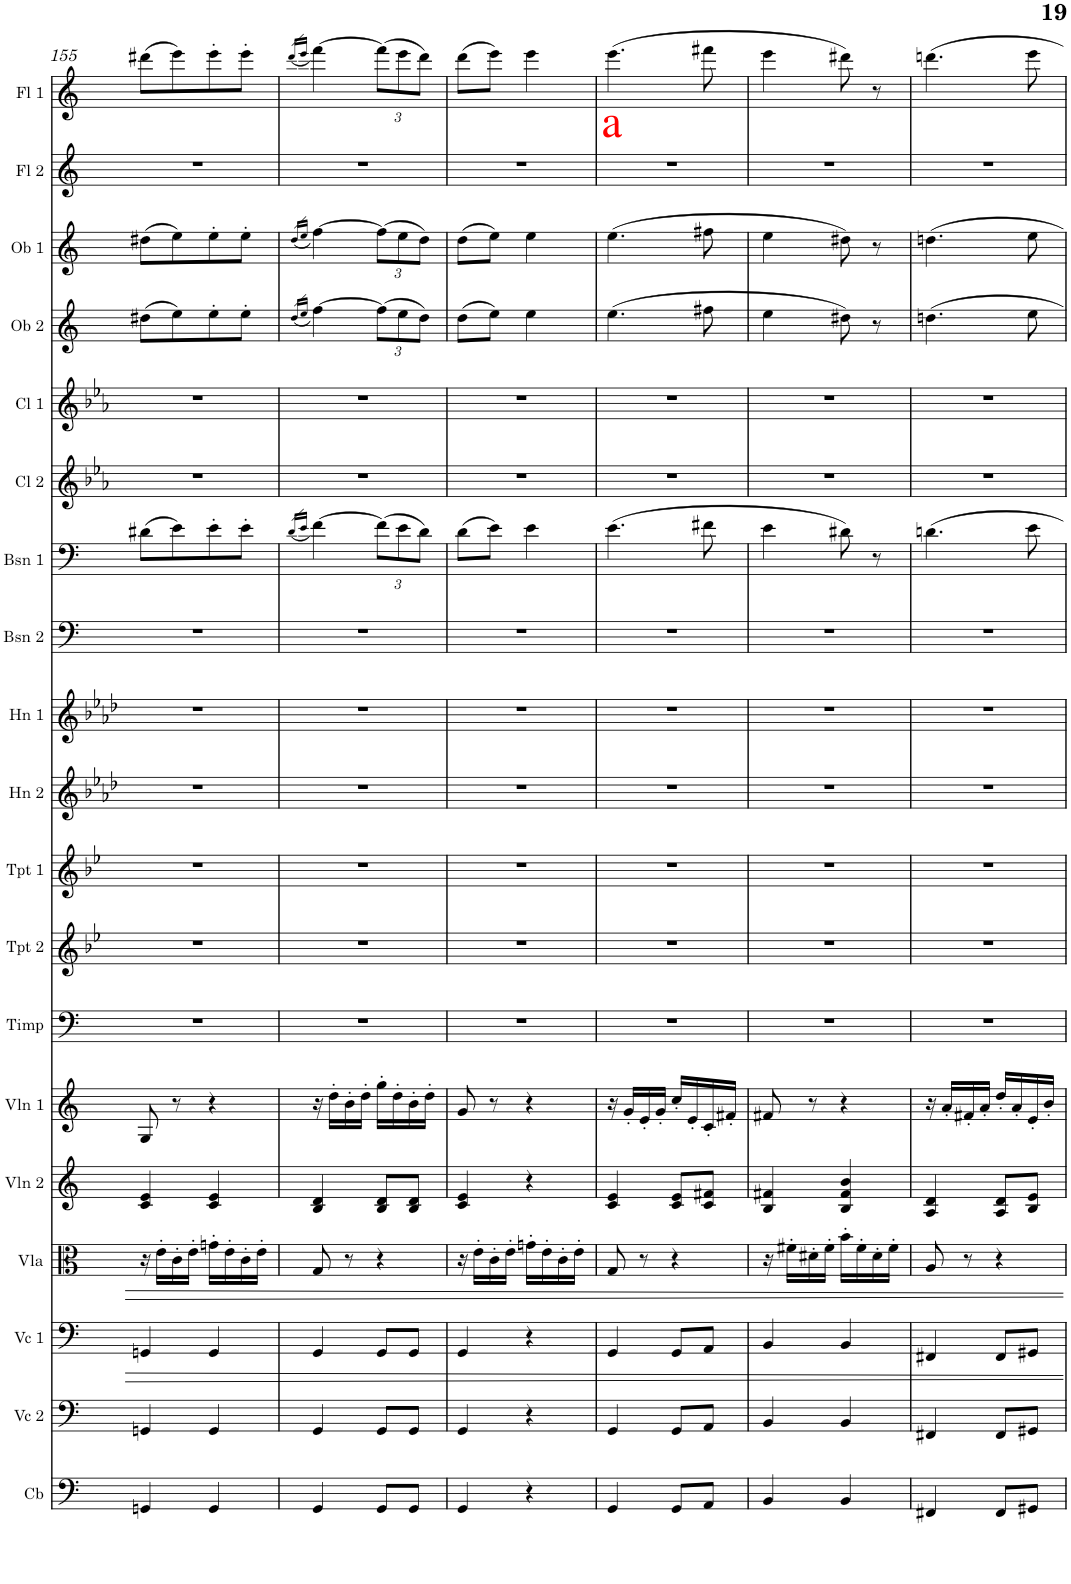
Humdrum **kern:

**kern	**kern	**kern	**kern	**kern	**kern	**kern	**kern	**kern	**kern	**kern	**kern	**kern	**kern	**kern	**kern	**kern	**kern	**kern	**text
*part19	*part18	*part17	*part16	*part15	*part14	*part13	*part12	*part11	*part10	*part9	*part8	*part7	*part6	*part5	*part4	*part3	*part2	*part1	*part1
*staff19	*staff18	*staff17	*staff16	*staff15	*staff14	*staff13	*staff12	*staff11	*staff10	*staff9	*staff8	*staff7	*staff6	*staff5	*staff4	*staff3	*staff2	*staff1	*staff1
*I"Contrabass	*I"Violoncello 2	*I"Violoncello 1	*I"Viola	*I"Violin 2	*I"Violin 1	*I"Timpani	*I"D Trumpet 2	*I"D Trumpet 1	*I"E Horn 2	*I"E Horn 1	*I"Bassoon 2	*I"Bassoon 1	*I"A Clarinet 2	*I"A Clarinet 1	*I"Oboe 2	*I"Oboe 1	*I"Flute 2	*I"Flute 1	*
*I'Cb	*I'Vc 2	*I'Vc 1	*I'Vla	*I'Vln 2	*I'Vln 1	*I'Timp	*I'Tpt 2	*I'Tpt 1	*I'Hn 2	*I'Hn 1	*I'Bsn 2	*I'Bsn 1	*I'Cl 2	*I'Cl 1	*I'Ob 2	*I'Ob 1	*I'Fl 2	*I'Fl 1	*
!!LO:PB:g=z
*clefF4	*clefF4	*clefF4	*clefC3	*clefG2	*clefG2	*clefF4	*clefG2	*clefG2	*clefG2	*clefG2	*clefF4	*clefF4	*clefG2	*clefG2	*clefG2	*clefG2	*clefG2	*clefG2	*
*Trd7c12	*	*	*	*	*	*	*Trd-1c-2	*Trd-1c-2	*Trd5c8	*Trd5c8	*	*	*Trd2c3	*Trd2c3	*	*	*	*	*
*k[]	*k[]	*k[]	*k[]	*k[]	*k[]	*k[]	*k[b-e-]	*k[b-e-]	*k[b-e-a-d-]	*k[b-e-a-d-]	*k[]	*k[]	*k[b-e-a-]	*k[b-e-a-]	*k[]	*k[]	*k[]	*k[]	*
*M2/4	*M2/4	*M2/4	*M2/4	*M2/4	*M2/4	*M2/4	*M2/4	*M2/4	*M2/4	*M2/4	*M2/4	*M2/4	*M2/4	*M2/4	*M2/4	*M2/4	*M2/4	*M2/4	*
=155	=155	=155	=155	=155	=155	=155	=155	=155	=155	=155	=155	=155	=155	=155	=155	=155	=155	=155	=155
4GGn/	4GGn/	4GGn/	16r	4c/ 4e/	8G/	2r	2r	2r	2r	2r	2r	(8d#X\L	2r	2r	(8dd#X\L	(8dd#X\L	2r	(8ddd#X\L	.
.	.	.	16e'\LL	.	.	.	.	.	.	.	.	.	.	.	.	.	.	.	.
.	.	.	16c'\	.	8r	.	.	.	.	.	.	8e\)	.	.	8ee\)	8ee\)	.	8eee\)	.
.	.	.	16e'\JJ	.	.	.	.	.	.	.	.	.	.	.	.	.	.	.	.
4GG/	4GG/	4GG/	16gn'\LL	4c/ 4e/	4r	.	.	.	.	.	.	8e'\	.	.	8ee'\	8ee'\	.	8eee'\	.
.	.	.	16e'\	.	.	.	.	.	.	.	.	.	.	.	.	.	.	.	.
.	.	.	16c'\	.	.	.	.	.	.	.	.	8e'\J	.	.	8ee'\J	8ee'\J	.	8eee'\J	.
.	.	.	16e'\JJ	.	.	.	.	.	.	.	.	.	.	.	.	.	.	.	.
=156	=156	=156	=156	=156	=156	=156	=156	=156	=156	=156	=156	=156	=156	=156	=156	=156	=156	=156	=156
.	.	.	.	.	.	.	.	.	.	.	.	(16qd/LL	.	.	(16qdd/LL	(16qdd/LL	.	(16qddd/LL	.
.	.	.	.	.	.	.	.	.	.	.	.	16qe/JJ	.	.	16qee/JJ	16qee/JJ	.	16qeee/JJ	.
4GG/	4GG/	4GG/	8G/	4B/ 4d/	16r	2r	2r	2r	2r	2r	2r	[4f\)	2r	2r	[4ff\)	[4ff\)	2r	[4fff\)	.
.	.	.	.	.	16dd'\LL	.	.	.	.	.	.	.	.	.	.	.	.	.	.
.	.	.	8r	.	16b'\	.	.	.	.	.	.	.	.	.	.	.	.	.	.
.	.	.	.	.	16dd'\JJ	.	.	.	.	.	.	.	.	.	.	.	.	.	.
*	*	*	*	*	*	*	*	*	*	*	*	*Xbrackettup	*	*	*Xbrackettup	*Xbrackettup	*	*Xbrackettup	*
8GG/L	8GG/L	8GG/L	4r	8B/ 8d/L	16gg'\LL	.	.	.	.	.	.	(12f\L]	.	.	(12ff\L]	(12ff\L]	.	(12fff\L]	.
.	.	.	.	.	16dd'\	.	.	.	.	.	.	.	.	.	.	.	.	.	.
.	.	.	.	.	.	.	.	.	.	.	.	12e\	.	.	12ee\	12ee\	.	12eee\	.
8GG/J	8GG/J	8GG/J	.	8B/ 8d/J	16b'\	.	.	.	.	.	.	.	.	.	.	.	.	.	.
.	.	.	.	.	.	.	.	.	.	.	.	12d\J)	.	.	12dd\J)	12dd\J)	.	12ddd\J)	.
.	.	.	.	.	16dd'\JJ	.	.	.	.	.	.	.	.	.	.	.	.	.	.
=157	=157	=157	=157	=157	=157	=157	=157	=157	=157	=157	=157	=157	=157	=157	=157	=157	=157	=157	=157
4GG/	4GG/	4GG/	16r	4c/ 4e/	8g/	2r	2r	2r	2r	2r	2r	(8d\L	2r	2r	(8dd\L	(8dd\L	2r	(8ddd\L	.
.	.	.	16e'\LL	.	.	.	.	.	.	.	.	.	.	.	.	.	.	.	.
.	.	.	16c'\	.	8r	.	.	.	.	.	.	8e\J)	.	.	8ee\J)	8ee\J)	.	8eee\J)	.
.	.	.	16e'\JJ	.	.	.	.	.	.	.	.	.	.	.	.	.	.	.	.
4r	4r	4r	16gn'\LL	4r	4r	.	.	.	.	.	.	4e\	.	.	4ee\	4ee\	.	4eee\	.
.	.	.	16e'\	.	.	.	.	.	.	.	.	.	.	.	.	.	.	.	.
.	.	.	16c'\	.	.	.	.	.	.	.	.	.	.	.	.	.	.	.	.
.	.	.	16e'\JJ	.	.	.	.	.	.	.	.	.	.	.	.	.	.	.	.
=158	=158	=158	=158	=158	=158	=158	=158	=158	=158	=158	=158	=158	=158	=158	=158	=158	=158	=158	=158
!	!	!	!	!	!	!	!	!	!	!	!	!	!	!	!	!	!	!	!LO:LY:b:color=#FF0000
4GG/	4GG/	4GG/	8G/	4c/ 4e/	16r	2r	2r	2r	2r	2r	2r	(4.e\	2r	2r	(4.ee\	(4.ee\	2r	(4.eee\	a
.	.	.	.	.	16g'/LL	.	.	.	.	.	.	.	.	.	.	.	.	.	.
.	.	.	8r	.	16e'/	.	.	.	.	.	.	.	.	.	.	.	.	.	.
.	.	.	.	.	16g'/JJ	.	.	.	.	.	.	.	.	.	.	.	.	.	.
8GG/L	8GG/L	8GG/L	4r	8c/ 8e/L	16cc'/LL	.	.	.	.	.	.	.	.	.	.	.	.	.	.
.	.	.	.	.	16e'/	.	.	.	.	.	.	.	.	.	.	.	.	.	.
8AA/J	8AA/J	8AA/J	.	8c/ 8f#X/J	16c'/	.	.	.	.	.	.	8f#X\	.	.	8ff#X\	8ff#X\	.	8fff#X\	.
.	.	.	.	.	16f#X'/JJ	.	.	.	.	.	.	.	.	.	.	.	.	.	.
=159	=159	=159	=159	=159	=159	=159	=159	=159	=159	=159	=159	=159	=159	=159	=159	=159	=159	=159	=159
4BB/	4BB/	4BB/	16r	4B/ 4f#X/	8f#X/	2r	2r	2r	2r	2r	2r	4e\	2r	2r	4ee\	4ee\	2r	4eee\	.
.	.	.	16f#X'\LL	.	.	.	.	.	.	.	.	.	.	.	.	.	.	.	.
.	.	.	16d#X'\	.	8r	.	.	.	.	.	.	.	.	.	.	.	.	.	.
.	.	.	16f#'\JJ	.	.	.	.	.	.	.	.	.	.	.	.	.	.	.	.
4BB/	4BB/	4BB/	16b'\LL	4B/ 4f#/ 4b/	4r	.	.	.	.	.	.	8d#X\)	.	.	8dd#X\)	8dd#X\)	.	8ddd#X\)	.
.	.	.	16f#'\	.	.	.	.	.	.	.	.	.	.	.	.	.	.	.	.
.	.	.	16d#'\	.	.	.	.	.	.	.	.	8r	.	.	8r	8r	.	8r	.
.	.	.	16f#'\JJ	.	.	.	.	.	.	.	.	.	.	.	.	.	.	.	.
=160	=160	=160	=160	=160	=160	=160	=160	=160	=160	=160	=160	=160	=160	=160	=160	=160	=160	=160	=160
4FF#X/	4FF#X/	4FF#X/	8A/	4A/ 4d/	16r	2r	2r	2r	2r	2r	2r	4.dn\	2r	2r	4.ddn\	4.ddn\	2r	4.dddn\	.
.	.	.	.	.	16a'/LL	.	.	.	.	.	.	.	.	.	.	.	.	.	.
.	.	.	8r	.	16f#X'/	.	.	.	.	.	.	.	.	.	.	.	.	.	.
.	.	.	.	.	16a'/JJ	.	.	.	.	.	.	.	.	.	.	.	.	.	.
8FF#/L	8FF#/L	8FF#/L	4r	8A/ 8d/L	16dd'/LL	.	.	.	.	.	.	.	.	.	.	.	.	.	.
.	.	.	.	.	16a'/	.	.	.	.	.	.	.	.	.	.	.	.	.	.
8GG#X/J	8GG#X/J	8GG#X/J	.	8B/ 8e/J	16e'/	.	.	.	.	.	.	8e\	.	.	8ee\	8ee\	.	8eee\	.
.	.	.	.	.	16b'/JJ	.	.	.	.	.	.	.	.	.	.	.	.	.	.
=	=	=	=	=	=	=	=	=	=	=	=	=	=	=	=	=	=	=	=
*-	*-	*-	*-	*-	*-	*-	*-	*-	*-	*-	*-	*-	*-	*-	*-	*-	*-	*-	*-
